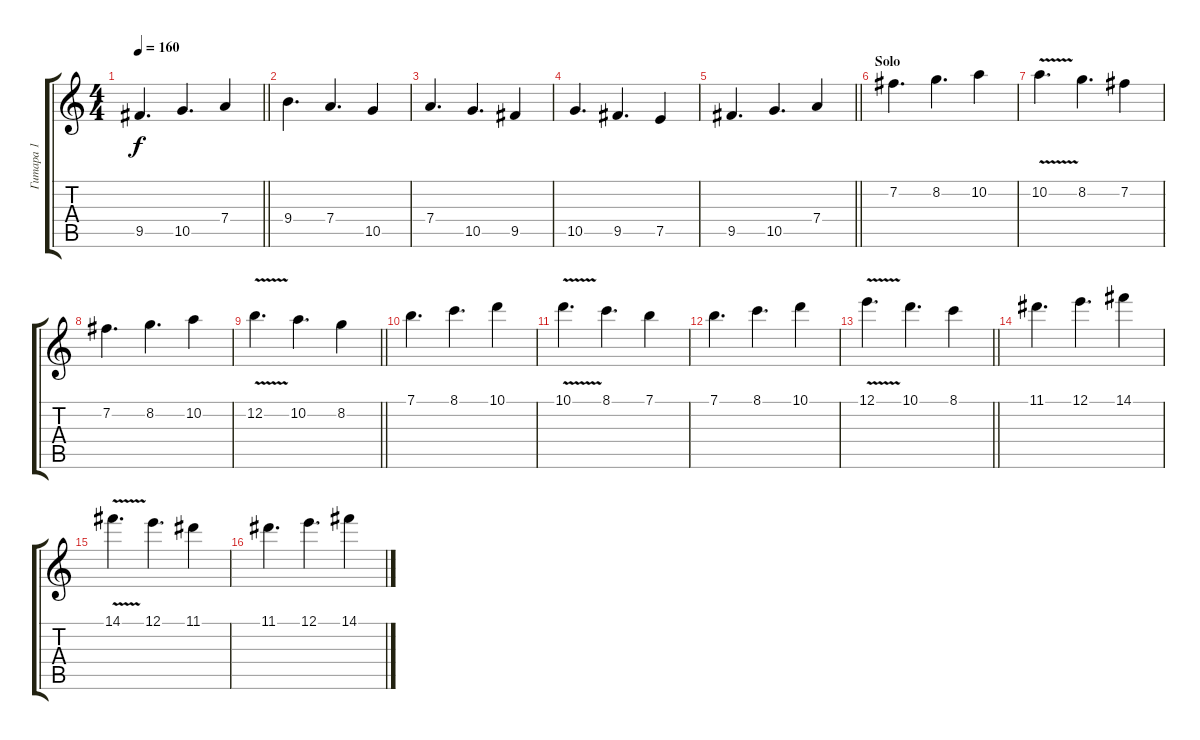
\track ("Гитара 1" "Гитара 1") {instrument distortionguitar}
\staff {score tabs}
\tuning (E4 B3 G3 D3 A2 E2) {hide}
\ts (4 4)
\tempo 160
\clef g2
\barLineRight lightlight
\ks c
9.5.4{d dy f} 10.5.4{d} 7.4.4 |
9.4.4{d} 7.4.4{d} 10.5.4 |
7.4.4{d} 10.5.4{d} 9.5.4 |
10.5.4{d} 9.5.4{d} 7.5.4 |
\barLineRight lightlight
9.5.4{d} 10.5.4{d} 7.4.4 |
\section ("" "Solo")
7.2.4{d} 8.2.4{d} 10.2.4 |
10.2{v}.4{d} 8.2.4{d} 7.2.4 |
7.2.4{d} 8.2.4{d} 10.2.4 |
\barLineRight lightlight
12.2{v}.4{d} 10.2.4{d} 8.2.4 |
7.1.4{d} 8.1.4{d} 10.1.4 |
10.1{v}.4{d} 8.1.4{d} 7.1.4 |
7.1.4{d} 8.1.4{d} 10.1.4 |
\barLineRight lightlight
12.1{v}.4{d} 10.1.4{d} 8.1.4 |
11.1.4{d} 12.1.4{d} 14.1.4 |
14.1{v}.4{d} 12.1.4{d} 11.1.4 |
11.1.4{d} 12.1.4{d} 14.1.4
